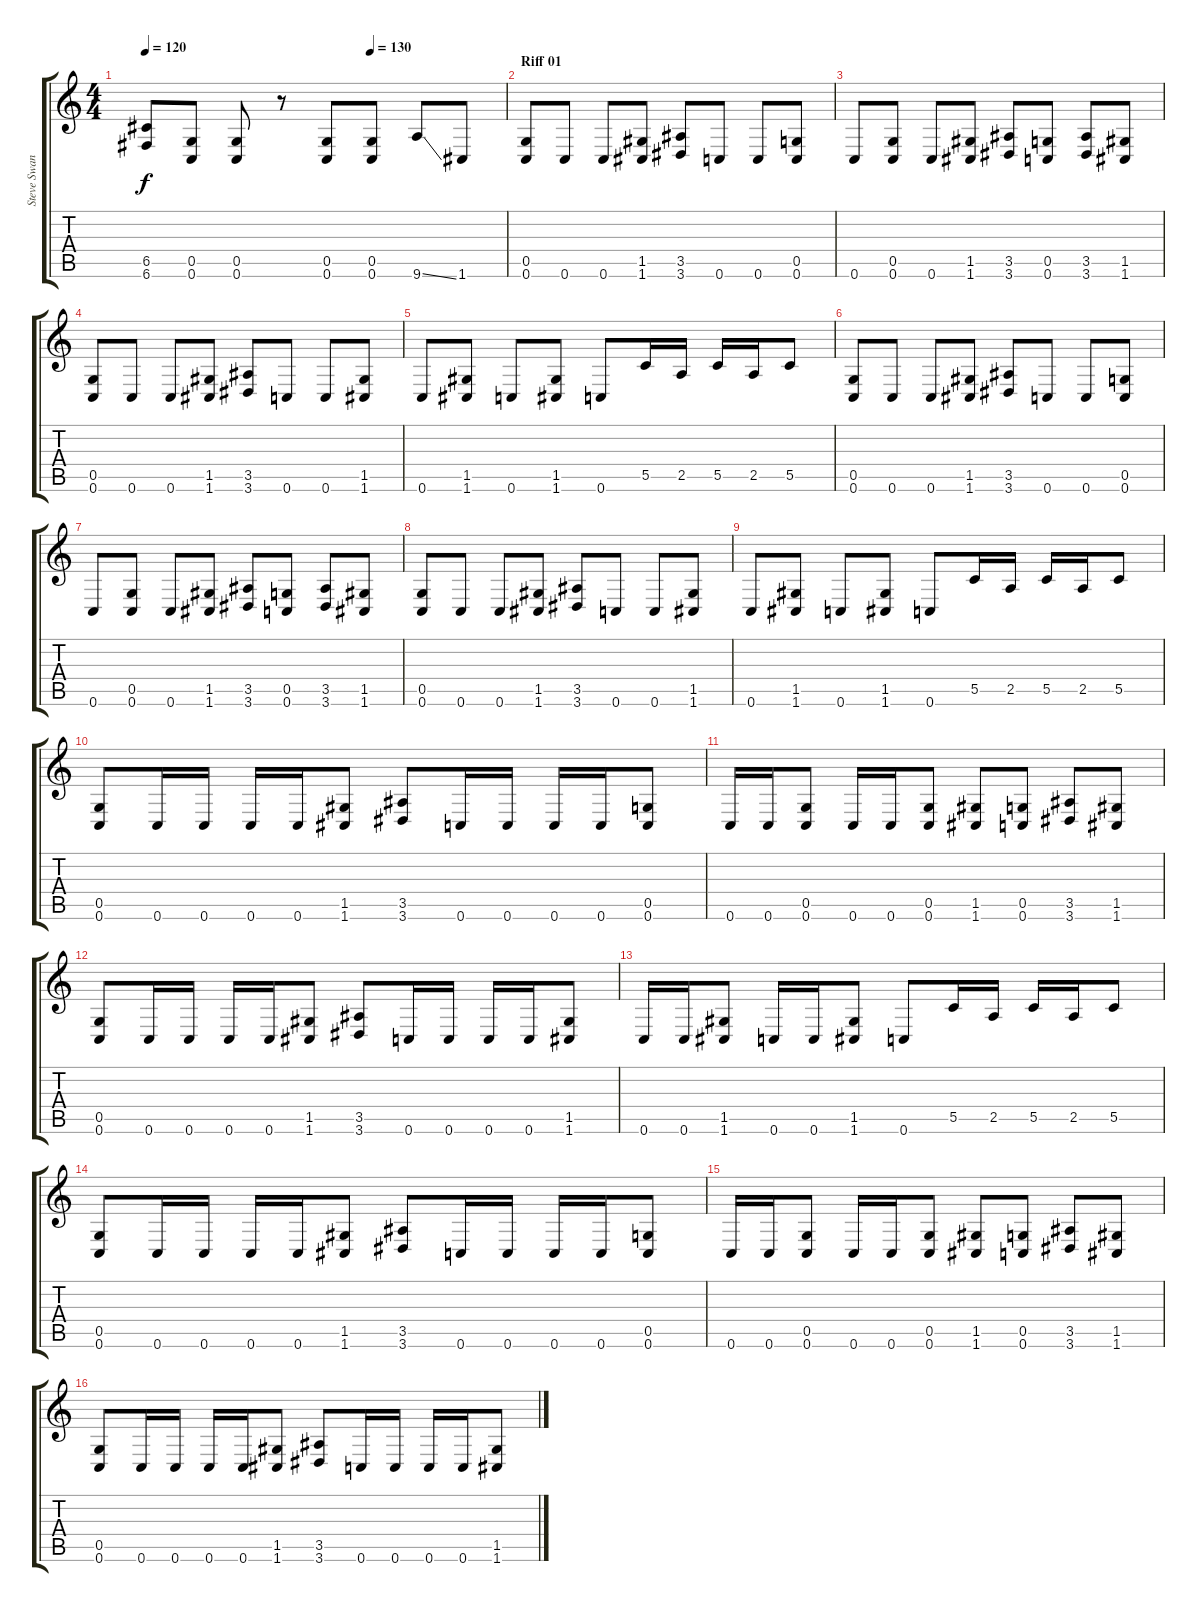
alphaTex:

\track ("Steve Swanson" "Steve Swan") {instrument distortionguitar}
\staff {score tabs}
\tuning (E4 C4 G3 C3 G2 C2) {hide}
\ts (4 4)
\tempo 120
\tempo (130 0.625)
\clef g2
\ks c
(6.5{t} 6.6{t}).8{dy f} (0.5 0.6).8 (0.5 0.6).8 r.8 (0.5 0.6).8 (0.5 0.6).8 9.6{ss}.8 1.6.8 |
\section ("" "Riff 01")
(0.5 0.6).8 0.6.8 0.6.8 (1.5 1.6).8 (3.5 3.6).8 0.6.8 0.6.8 (0.5 0.6).8 |
0.6.8 (0.5 0.6).8 0.6.8 (1.5 1.6).8 (3.5 3.6).8 (0.5 0.6).8 (3.5 3.6).8 (1.5 1.6).8 |
(0.5 0.6).8 0.6.8 0.6.8 (1.5 1.6).8 (3.5 3.6).8 0.6.8 0.6.8 (1.5 1.6).8 |
0.6.8 (1.5 1.6).8 0.6.8 (1.5 1.6).8 0.6.8 5.5.16 2.5.16 5.5.16 2.5.16 5.5.8 |
(0.5 0.6).8 0.6.8 0.6.8 (1.5 1.6).8 (3.5 3.6).8 0.6.8 0.6.8 (0.5 0.6).8 |
0.6.8 (0.5 0.6).8 0.6.8 (1.5 1.6).8 (3.5 3.6).8 (0.5 0.6).8 (3.5 3.6).8 (1.5 1.6).8 |
(0.5 0.6).8 0.6.8 0.6.8 (1.5 1.6).8 (3.5 3.6).8 0.6.8 0.6.8 (1.5 1.6).8 |
0.6.8 (1.5 1.6).8 0.6.8 (1.5 1.6).8 0.6.8 5.5.16 2.5.16 5.5.16 2.5.16 5.5.8 |
(0.5 0.6).8 0.6.16 0.6.16 0.6.16 0.6.16 (1.5 1.6).8 (3.5 3.6).8 0.6.16 0.6.16 0.6.16 0.6.16 (0.5 0.6).8 |
0.6.16 0.6.16 (0.5 0.6).8 0.6.16 0.6.16 (0.5 0.6).8 (1.5 1.6).8 (0.5 0.6).8 (3.5 3.6).8 (1.5 1.6).8 |
(0.5 0.6).8 0.6.16 0.6.16 0.6.16 0.6.16 (1.5 1.6).8 (3.5 3.6).8 0.6.16 0.6.16 0.6.16 0.6.16 (1.5 1.6).8 |
0.6.16 0.6.16 (1.5 1.6).8 0.6.16 0.6.16 (1.5 1.6).8 0.6.8 5.5.16 2.5.16 5.5.16 2.5.16 5.5.8 |
(0.5 0.6).8 0.6.16 0.6.16 0.6.16 0.6.16 (1.5 1.6).8 (3.5 3.6).8 0.6.16 0.6.16 0.6.16 0.6.16 (0.5 0.6).8 |
0.6.16 0.6.16 (0.5 0.6).8 0.6.16 0.6.16 (0.5 0.6).8 (1.5 1.6).8 (0.5 0.6).8 (3.5 3.6).8 (1.5 1.6).8 |
(0.5 0.6).8 0.6.16 0.6.16 0.6.16 0.6.16 (1.5 1.6).8 (3.5 3.6).8 0.6.16 0.6.16 0.6.16 0.6.16 (1.5 1.6).8
